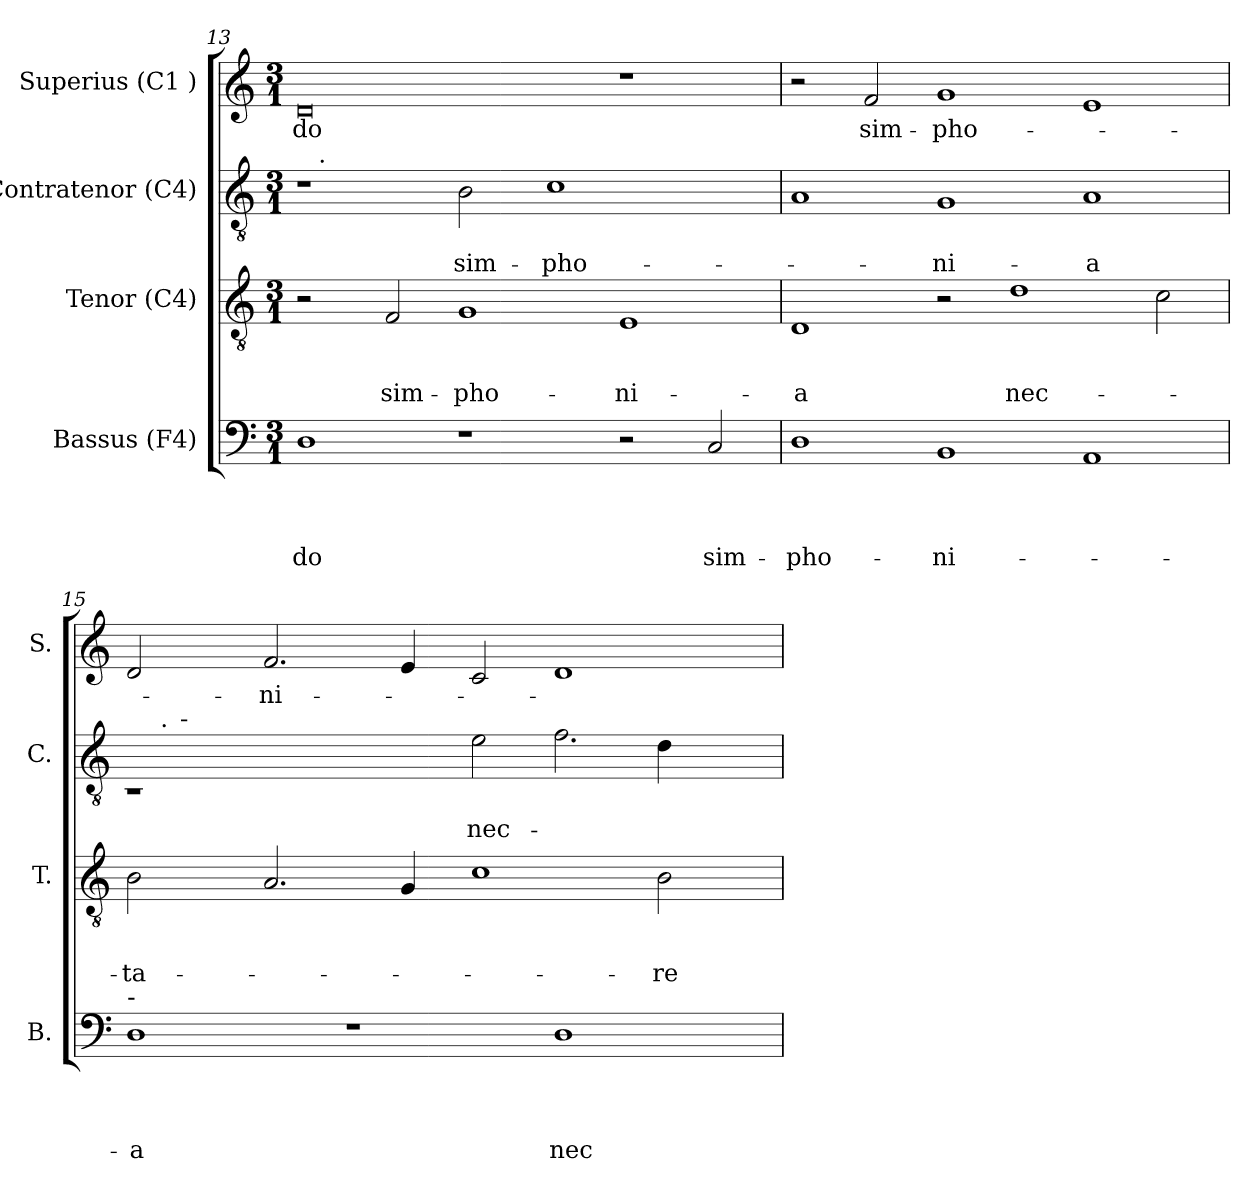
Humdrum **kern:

**kern	**text	**text	**text	**text	**kern	**text	**text	**text	**kern	**text	**text	**kern	**text
*part4	*part4	*part4	*part4	*part4	*part3	*part3	*part3	*part3	*part2	*part2	*part2	*part1	*part1
*staff4	*staff4	*staff4	*staff4	*staff4	*staff3	*staff3	*staff3	*staff3	*staff2	*staff2	*staff2	*staff1	*staff1
*I"Bassus (F4)	*	*	*	*	*I"Tenor (C4)	*	*	*	*I"Contratenor (C4)	*	*	*I"Superius (C1 )	*
*I'B.	*	*	*	*	*I'T.	*	*	*	*I'C.	*	*	*I'S.	*
*clefF4	*	*	*	*	*clefGv2	*	*	*	*clefGv2	*	*	*clefG2	*
*k[]	*	*	*	*	*k[]	*	*	*	*k[]	*	*	*k[]	*
*C:	*	*	*	*	*C:	*	*	*	*C:	*	*	*C:	*
*M3/1	*	*	*	*	*M3/1	*	*	*	*M3/1	*	*	*M3/1	*
=13	=13	=13	=13	=13	=13	=13	=13	=13	=13	=13	=13	=13	=13
!	!	!	!	!LO:LY:b	!	!	!	!	!	!	!	!	!LO:LY:b
*	*	*	*	*	*	*	*	*	*^	*	*	*	*
1D	.	.	.	-do	2r	.	.	.	1r	16ryy	.	.	0d	-do
!	!	!	!	!	!	!	!	!	!	!LO:TX:a:t=.	!	!	!	!
.	.	.	.	.	.	.	.	.	.	1ryy	.	.	.	.
!	!	!	!	!	!	!	!	!LO:LY:b	!	!	!	!	!	!
.	.	.	.	.	2F/	.	.	sim-	.	.	.	.	.	.
!	!	!	!	!	!	!	!	!LO:LY:b	!	!	!	!LO:LY:b	!	!
1r	.	.	.	.	1G	.	.	-pho-	2B\	.	.	sim-	.	.
.	.	.	.	.	.	.	.	.	.	1ryy	.	.	.	.
!	!	!	!	!	!	!	!	!	!	!	!	!LO:LY:b	!	!
.	.	.	.	.	.	.	.	.	1c	.	.	-pho-	.	.
!	!	!	!	!	!	!	!	!LO:LY:b	!	!	!	!	!	!
2r	.	.	.	.	1E	.	.	-ni-	.	.	.	.	1r	.
.	.	.	.	.	.	.	.	.	.	2...ryy	.	.	.	.
!	!	!	!	!LO:LY:b	!	!	!	!	!	!	!	!	!	!
2C/	.	.	.	sim-	.	.	.	.	2ryy	.	.	.	.	.
=14	=14	=14	=14	=14	=14	=14	=14	=14	=14	=14	=14	=14	=14	=14
!	!	!	!	!LO:LY:b	!	!	!	!LO:LY:b	!	!	!	!	!	!
*	*	*	*	*	*	*	*	*	*v	*v	*	*	*	*
1D	.	.	.	-pho-	1D	.	.	-a	1A	.	.	2r	.
!	!	!	!	!	!	!	!	!	!	!	!	!	!LO:LY:b
.	.	.	.	.	.	.	.	.	.	.	.	2f/	sim-
!	!	!	!	!LO:LY:b	!	!	!	!	!	!	!LO:LY:b	!	!LO:LY:b
1BB	.	.	.	-ni-	2r	.	.	.	1G	.	-ni-	1g	-pho-
!	!	!	!	!	!	!	!	!LO:LY:b	!	!	!	!	!
.	.	.	.	.	1d	.	.	nec-	.	.	.	.	.
!	!	!	!	!	!	!	!	!	!	!	!LO:LY:b	!	!
1AA	.	.	.	.	.	.	.	.	1A	.	-a	1e	.
.	.	.	.	.	2c\	.	.	.	.	.	.	.	.
!!LO:LB:g=z
=15	=15	=15	=15	=15	=15	=15	=15	=15	=15	=15	=15	=15	=15
!LO:TX:a:t=-	!	!	!	!	!	!	!	!	!	!	!	!	!
!	!	!	!	!LO:LY:b	!	!	!	!LO:LY:b	!	!	!	!	!
*	*	*	*	*	*	*	*	*	*^	*	*	*	*
*	*	*	*	*	*	*	*	*	*	*^	*	*	*	*
1D	.	.	.	-a	2B\	.	.	-ta-	16..ryy	1rC	0ryy	.	.	2d/	.
!	!	!	!	!	!	!	!	!	!LO:TX:a:t=.	!	!	!	!	!	!
.	.	.	.	.	.	.	.	.	32.ryy	.	.	.	.	.	.
!	!	!	!	!	!	!	!	!	!LO:TX:a:t=-	!	!	!	!	!	!
.	.	.	.	.	.	.	.	.	4ryy	.	.	.	.	.	.
.	.	.	.	.	.	.	.	.	1ryy	.	.	.	.	.	.
!	!	!	!	!	!	!	!	!	!	!	!	!	!	!	!LO:LY:b
.	.	.	.	.	2.A/	.	.	.	.	.	.	.	.	2.f/	-ni-
1r	.	.	.	.	.	.	.	.	.	2ryy	.	.	.	.	.
.	.	.	.	.	4G/	.	.	.	.	.	.	.	.	4e/	.
.	.	.	.	.	.	.	.	.	1ryy	.	.	.	.	.	.
!	!	!	!	!	!	!	!	!	!	!	!	!	!LO:LY:b	!	!
.	.	.	.	.	1c	.	.	.	.	2e\	.	.	nec-	2c/	.
!	!	!	!	!LO:LY:b	!	!	!	!	!	!	!	!	!	!	!
1D	.	.	.	nec-	.	.	.	.	.	2.f\	2ryy	.	.	1d	.
.	.	.	.	.	.	.	.	.	2ryy	.	.	.	.	.	.
!	!	!	!	!	!	!	!	!LO:LY:b	!	!	!	!	!	!	!
.	.	.	.	.	2B\	.	.	-re-	.	.	4d\	.	.	.	.
.	.	.	.	.	.	.	.	.	.	4ryy	4ryy	.	.	.	.
.	.	.	.	.	.	.	.	.	16.ryy	.	.	.	.	.	.
*	*	*	*	*	*	*	*	*	*v	*v	*v	*	*	*	*
=	=	=	=	=	=	=	=	=	=	=	=	=	=
*-	*-	*-	*-	*-	*-	*-	*-	*-	*-	*-	*-	*-	*-
